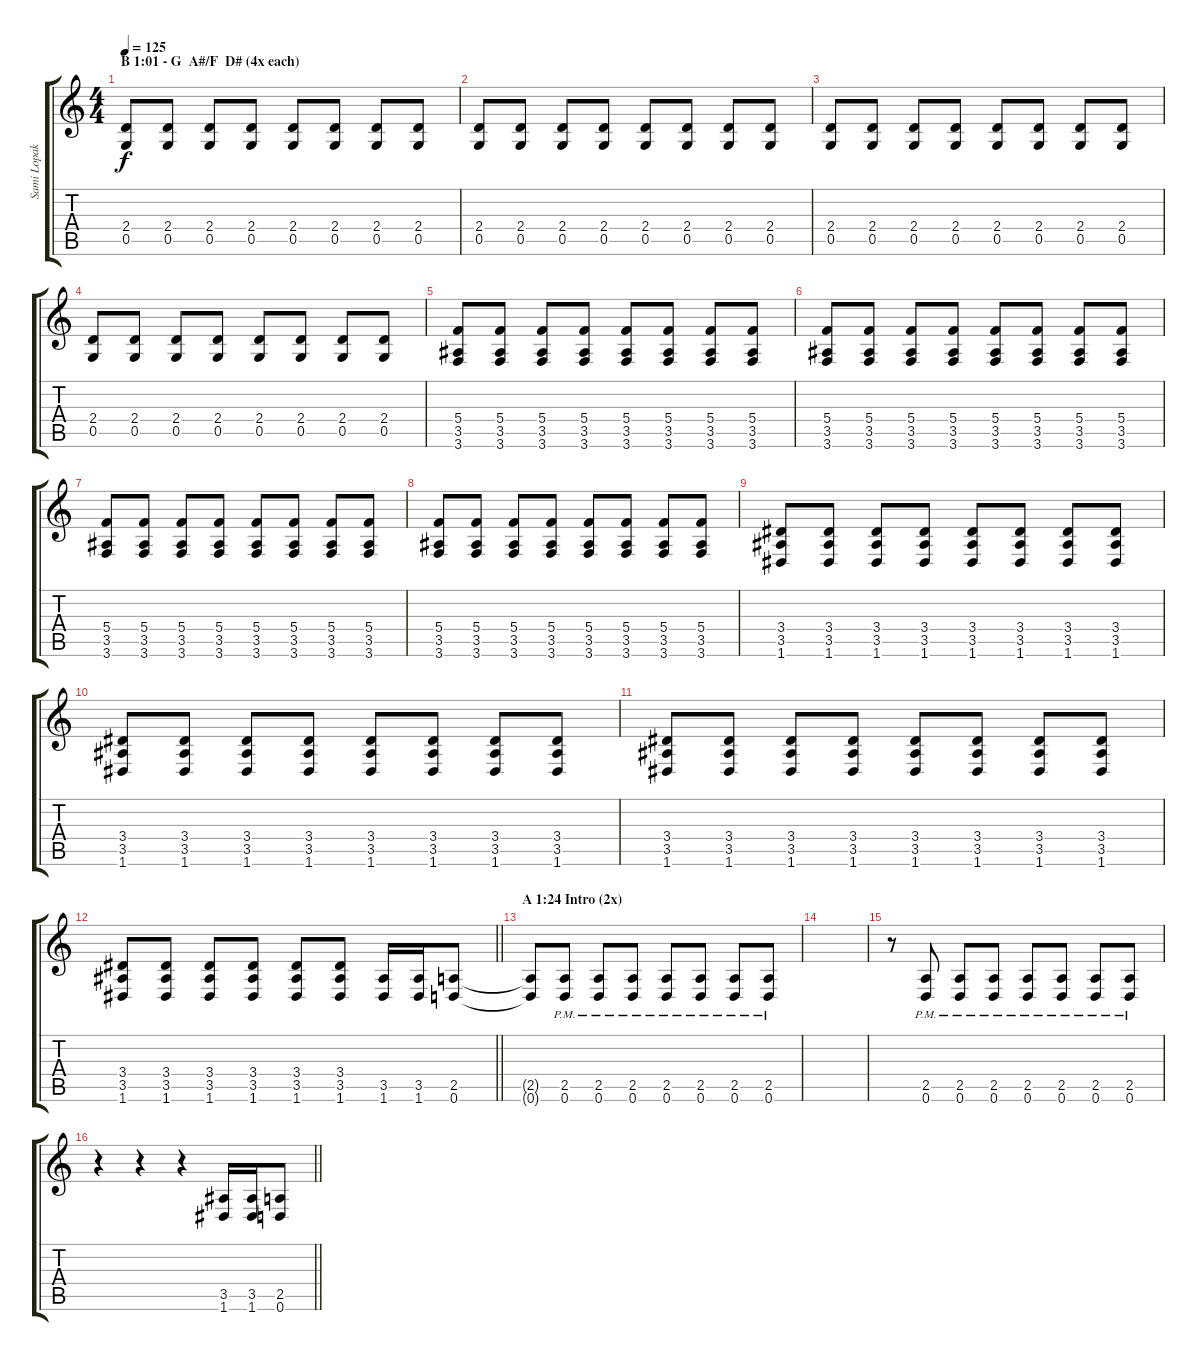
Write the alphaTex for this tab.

\track ("Sami Lopakka (rhythm / acoustic guitar)" "Sami Lopak") {instrument distortionguitar}
\staff {score tabs}
\tuning (D4 A3 F3 C3 G2 D2) {hide}
\ts (4 4)
\section ("" "B 1:01 - G  A#/F  D# (4x each)")
\tempo 125
\clef g2
\ks c
(2.4{t} 0.5{t}).8{dy f} (2.4 0.5).8 (2.4 0.5).8 (2.4 0.5).8 (2.4 0.5).8 (2.4 0.5).8 (2.4 0.5).8 (2.4 0.5).8 |
(2.4 0.5).8 (2.4 0.5).8 (2.4 0.5).8 (2.4 0.5).8 (2.4 0.5).8 (2.4 0.5).8 (2.4 0.5).8 (2.4 0.5).8 |
(2.4 0.5).8 (2.4 0.5).8 (2.4 0.5).8 (2.4 0.5).8 (2.4 0.5).8 (2.4 0.5).8 (2.4 0.5).8 (2.4 0.5).8 |
(2.4 0.5).8 (2.4 0.5).8 (2.4 0.5).8 (2.4 0.5).8 (2.4 0.5).8 (2.4 0.5).8 (2.4 0.5).8 (2.4 0.5).8 |
(5.4 3.5 3.6).8 (5.4 3.5 3.6).8 (5.4 3.5 3.6).8 (5.4 3.5 3.6).8 (5.4 3.5 3.6).8 (5.4 3.5 3.6).8 (5.4 3.5 3.6).8 (5.4 3.5 3.6).8 |
(5.4 3.5 3.6).8 (5.4 3.5 3.6).8 (5.4 3.5 3.6).8 (5.4 3.5 3.6).8 (5.4 3.5 3.6).8 (5.4 3.5 3.6).8 (5.4 3.5 3.6).8 (5.4 3.5 3.6).8 |
(5.4 3.5 3.6).8 (5.4 3.5 3.6).8 (5.4 3.5 3.6).8 (5.4 3.5 3.6).8 (5.4 3.5 3.6).8 (5.4 3.5 3.6).8 (5.4 3.5 3.6).8 (5.4 3.5 3.6).8 |
(5.4 3.5 3.6).8 (5.4 3.5 3.6).8 (5.4 3.5 3.6).8 (5.4 3.5 3.6).8 (5.4 3.5 3.6).8 (5.4 3.5 3.6).8 (5.4 3.5 3.6).8 (5.4 3.5 3.6).8 |
(3.4 3.5 1.6).8 (3.4 3.5 1.6).8 (3.4 3.5 1.6).8 (3.4 3.5 1.6).8 (3.4 3.5 1.6).8 (3.4 3.5 1.6).8 (3.4 3.5 1.6).8 (3.4 3.5 1.6).8 |
(3.4 3.5 1.6).8 (3.4 3.5 1.6).8 (3.4 3.5 1.6).8 (3.4 3.5 1.6).8 (3.4 3.5 1.6).8 (3.4 3.5 1.6).8 (3.4 3.5 1.6).8 (3.4 3.5 1.6).8 |
(3.4 3.5 1.6).8 (3.4 3.5 1.6).8 (3.4 3.5 1.6).8 (3.4 3.5 1.6).8 (3.4 3.5 1.6).8 (3.4 3.5 1.6).8 (3.4 3.5 1.6).8 (3.4 3.5 1.6).8 |
\barLineRight lightlight
(3.4 3.5 1.6).8 (3.4 3.5 1.6).8 (3.4 3.5 1.6).8 (3.4 3.5 1.6).8 (3.4 3.5 1.6).8 (3.4 3.5 1.6).8 (3.5 1.6).16 (3.5 1.6).16 (2.5 0.6).8 |
\section ("" "A 1:24 Intro (2x)")
(2.5{t} 0.6{t}).8 (2.5{pm} 0.6{pm}).8 (2.5{pm} 0.6{pm}).8 (2.5{pm} 0.6{pm}).8 (2.5{pm} 0.6{pm}).8 (2.5{pm} 0.6{pm}).8 (2.5{pm} 0.6{pm}).8 (2.5{pm} 0.6{pm}).8 |
|
r.8 (2.5{pm} 0.6{pm}).8 (2.5{pm} 0.6{pm}).8 (2.5{pm} 0.6{pm}).8 (2.5{pm} 0.6{pm}).8 (2.5{pm} 0.6{pm}).8 (2.5{pm} 0.6{pm}).8 (2.5{pm} 0.6{pm}).8 |
\barLineRight lightlight
r.4 r.4 r.4 (3.5 1.6).16 (3.5 1.6).16 (2.5 0.6).8
